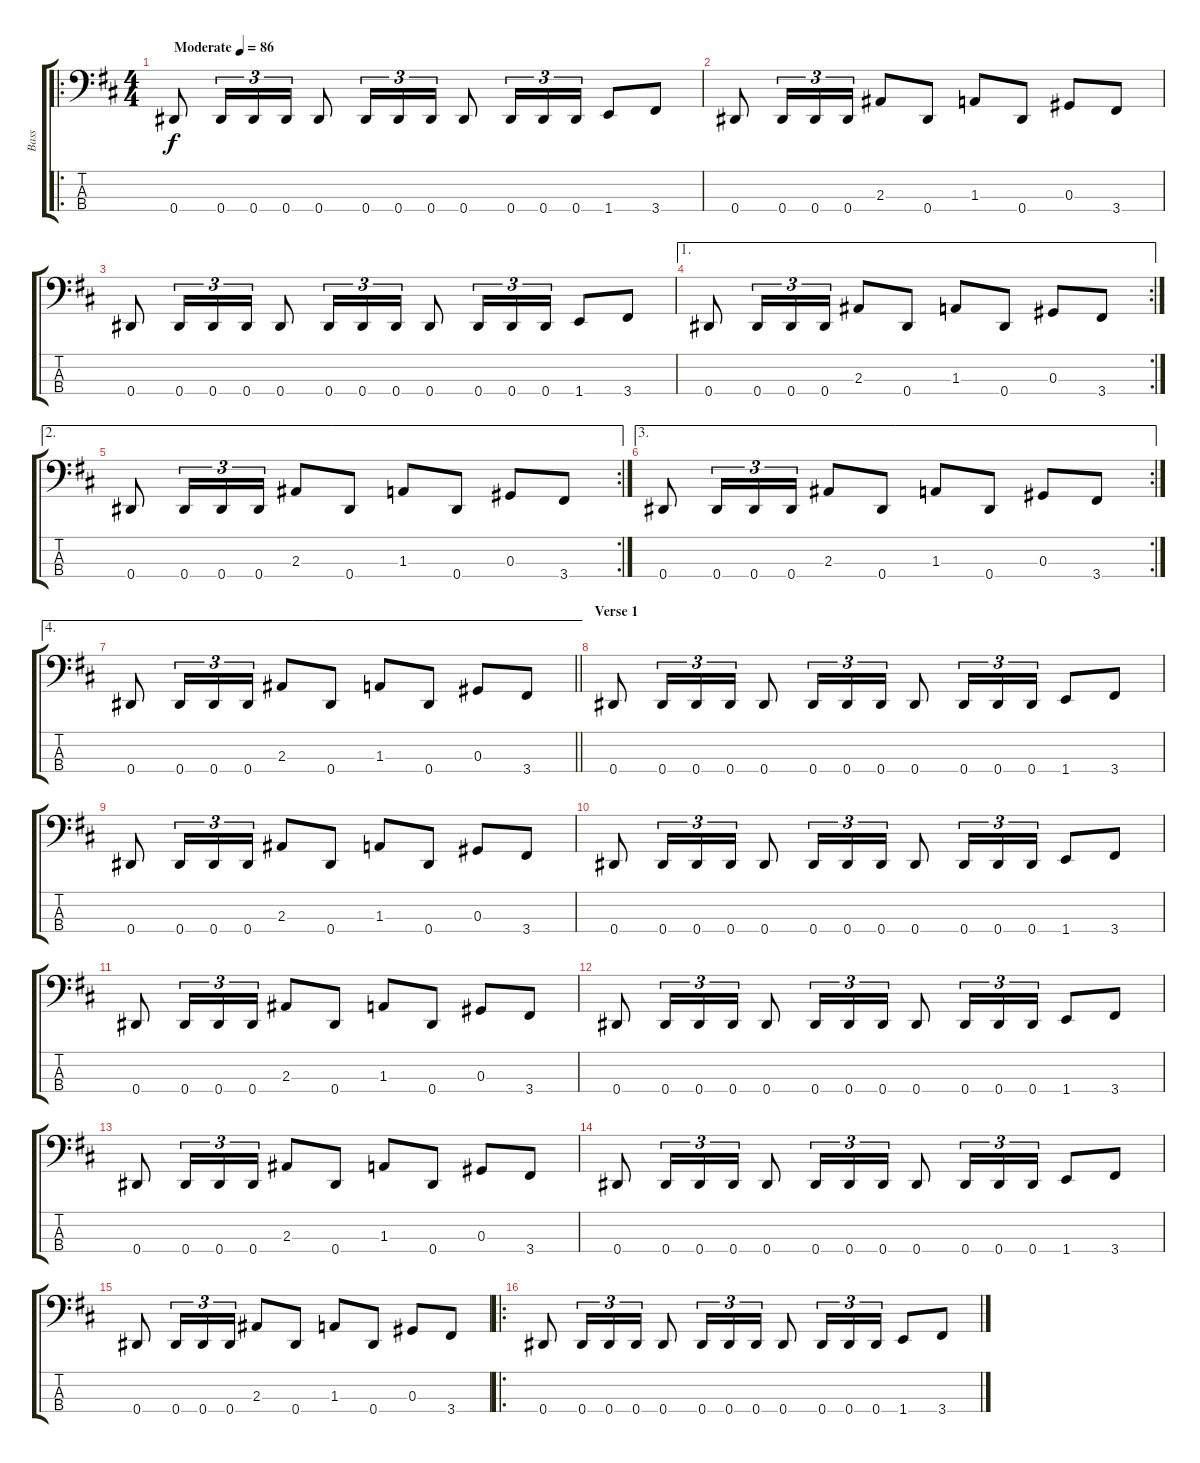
\track ("Bass" "Bass") {instrument electricbassfinger}
\staff {score tabs}
\tuning (Gb2 Db2 Ab1 Eb1) {hide}
\ro
\ts (4 4)
\tempo (86 "Moderate")
\clef f4
\ks bminor
0.4.8{dy f instrument electricbassfinger} 0.4.16{tu (3 2)} 0.4.16{tu (3 2)} 0.4.16{tu (3 2)} 0.4.8 0.4.16{tu (3 2)} 0.4.16{tu (3 2)} 0.4.16{tu (3 2)} 0.4.8 0.4.16{tu (3 2)} 0.4.16{tu (3 2)} 0.4.16{tu (3 2)} 1.4.8 3.4.8 |
0.4.8 0.4.16{tu (3 2)} 0.4.16{tu (3 2)} 0.4.16{tu (3 2)} 2.3.8 0.4.8 1.3.8 0.4.8 0.3.8 3.4.8 |
0.4.8 0.4.16{tu (3 2)} 0.4.16{tu (3 2)} 0.4.16{tu (3 2)} 0.4.8 0.4.16{tu (3 2)} 0.4.16{tu (3 2)} 0.4.16{tu (3 2)} 0.4.8 0.4.16{tu (3 2)} 0.4.16{tu (3 2)} 0.4.16{tu (3 2)} 1.4.8 3.4.8 |
\ae 1
\rc 2
0.4.8 0.4.16{tu (3 2)} 0.4.16{tu (3 2)} 0.4.16{tu (3 2)} 2.3.8 0.4.8 1.3.8 0.4.8 0.3.8 3.4.8 |
\ae 2
\rc 2
0.4.8 0.4.16{tu (3 2)} 0.4.16{tu (3 2)} 0.4.16{tu (3 2)} 2.3.8 0.4.8 1.3.8 0.4.8 0.3.8 3.4.8 |
\ae 3
\rc 2
0.4.8 0.4.16{tu (3 2)} 0.4.16{tu (3 2)} 0.4.16{tu (3 2)} 2.3.8 0.4.8 1.3.8 0.4.8 0.3.8 3.4.8 |
\ae 4
\barLineRight lightlight
0.4.8 0.4.16{tu (3 2)} 0.4.16{tu (3 2)} 0.4.16{tu (3 2)} 2.3.8 0.4.8 1.3.8 0.4.8 0.3.8 3.4.8 |
\section ("" "Verse 1")
0.4.8 0.4.16{tu (3 2)} 0.4.16{tu (3 2)} 0.4.16{tu (3 2)} 0.4.8 0.4.16{tu (3 2)} 0.4.16{tu (3 2)} 0.4.16{tu (3 2)} 0.4.8 0.4.16{tu (3 2)} 0.4.16{tu (3 2)} 0.4.16{tu (3 2)} 1.4.8 3.4.8 |
0.4.8 0.4.16{tu (3 2)} 0.4.16{tu (3 2)} 0.4.16{tu (3 2)} 2.3.8 0.4.8 1.3.8 0.4.8 0.3.8 3.4.8 |
0.4.8 0.4.16{tu (3 2)} 0.4.16{tu (3 2)} 0.4.16{tu (3 2)} 0.4.8 0.4.16{tu (3 2)} 0.4.16{tu (3 2)} 0.4.16{tu (3 2)} 0.4.8 0.4.16{tu (3 2)} 0.4.16{tu (3 2)} 0.4.16{tu (3 2)} 1.4.8 3.4.8 |
0.4.8 0.4.16{tu (3 2)} 0.4.16{tu (3 2)} 0.4.16{tu (3 2)} 2.3.8 0.4.8 1.3.8 0.4.8 0.3.8 3.4.8 |
0.4.8 0.4.16{tu (3 2)} 0.4.16{tu (3 2)} 0.4.16{tu (3 2)} 0.4.8 0.4.16{tu (3 2)} 0.4.16{tu (3 2)} 0.4.16{tu (3 2)} 0.4.8 0.4.16{tu (3 2)} 0.4.16{tu (3 2)} 0.4.16{tu (3 2)} 1.4.8 3.4.8 |
0.4.8 0.4.16{tu (3 2)} 0.4.16{tu (3 2)} 0.4.16{tu (3 2)} 2.3.8 0.4.8 1.3.8 0.4.8 0.3.8 3.4.8 |
0.4.8 0.4.16{tu (3 2)} 0.4.16{tu (3 2)} 0.4.16{tu (3 2)} 0.4.8 0.4.16{tu (3 2)} 0.4.16{tu (3 2)} 0.4.16{tu (3 2)} 0.4.8 0.4.16{tu (3 2)} 0.4.16{tu (3 2)} 0.4.16{tu (3 2)} 1.4.8 3.4.8 |
0.4.8 0.4.16{tu (3 2)} 0.4.16{tu (3 2)} 0.4.16{tu (3 2)} 2.3.8 0.4.8 1.3.8 0.4.8 0.3.8 3.4.8 |
\ro
0.4.8 0.4.16{tu (3 2)} 0.4.16{tu (3 2)} 0.4.16{tu (3 2)} 0.4.8 0.4.16{tu (3 2)} 0.4.16{tu (3 2)} 0.4.16{tu (3 2)} 0.4.8 0.4.16{tu (3 2)} 0.4.16{tu (3 2)} 0.4.16{tu (3 2)} 1.4.8 3.4.8
